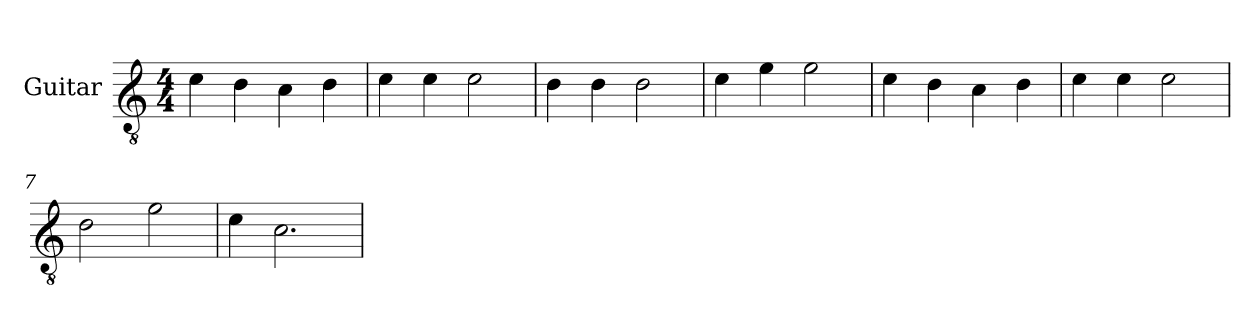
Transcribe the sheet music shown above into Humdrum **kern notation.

**kern
*part1
*staff1
*I"Guitar
*stria6
*clefGv2
*k[]
*C:
*M4/4
=1
4e\
4d\
4c\
4d\
=2
4e\
4e\
2e\
=3
4d\
4d\
2d\
=4
4e\
4g\
2g\
=5
4e\
4d\
4c\
4d\
=6
4e\
4e\
2e\
=7
2d\
2g\
=8
4e\
2.c\
=
*-
